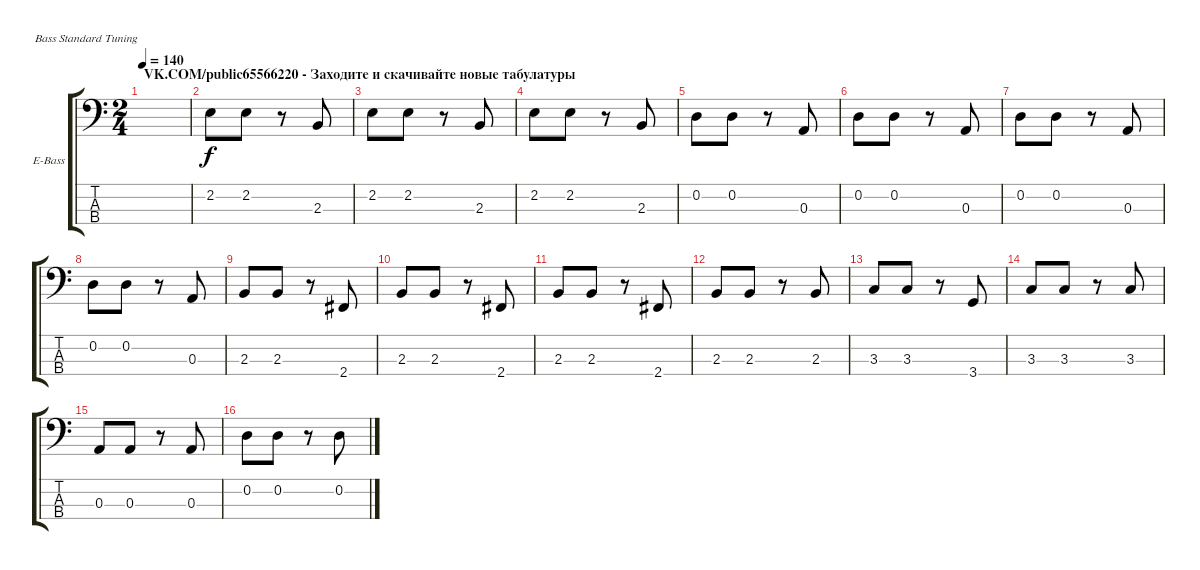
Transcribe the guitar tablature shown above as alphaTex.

\bracketExtendMode groupsimilarinstruments
\firstSystemTrackNameOrientation horizontal
\otherSystemsTrackNameOrientation horizontal
\track ("Бас" "E-Bass") {instrument electricbassfinger}
\staff {score tabs}
\tuning (G2 D2 A1 E1)
\ts (2 4)
\section ("" "VK.COM/public65566220 - Заходите и скачивайте новые табулатуры")
\tempo 140
\clef f4
\ks c
|
2.2.8 2.2.8 r.8 2.3.8 |
2.2.8 2.2.8 r.8 2.3.8 |
2.2.8 2.2.8 r.8 2.3.8 |
0.2.8 0.2.8 r.8 0.3.8 |
0.2.8 0.2.8 r.8 0.3.8 |
0.2.8 0.2.8 r.8 0.3.8 |
0.2.8 0.2.8 r.8 0.3.8 |
2.3.8 2.3.8 r.8 2.4.8 |
2.3.8 2.3.8 r.8 2.4.8 |
2.3.8 2.3.8 r.8 2.4.8 |
2.3.8 2.3.8 r.8 2.3.8 |
3.3.8 3.3.8 r.8 3.4.8 |
3.3.8 3.3.8 r.8 3.3.8 |
0.3.8 0.3.8 r.8 0.3.8 |
0.2.8 0.2.8 r.8 0.2.8
